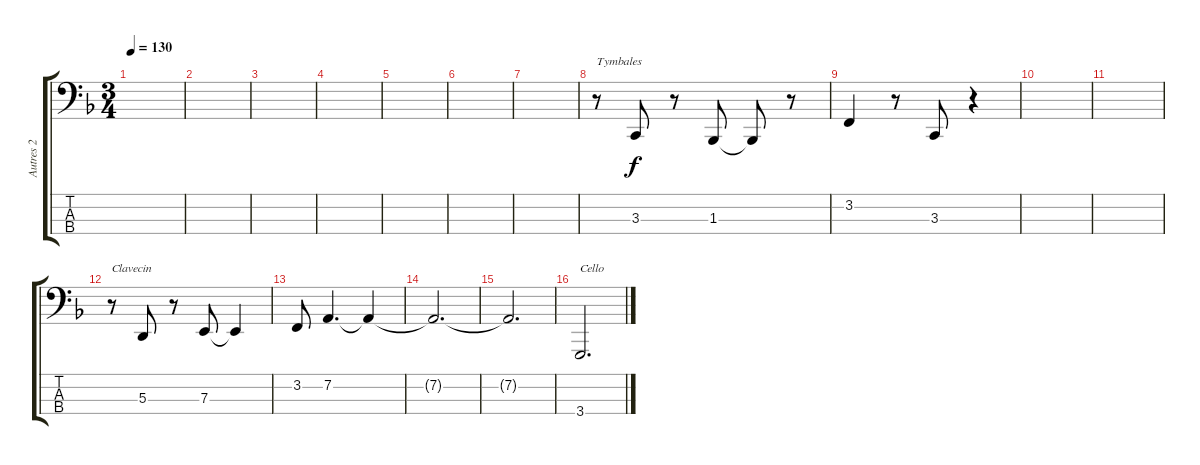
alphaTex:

\track ("Autres 2" "Autres 2") {instrument marimba}
\staff {score tabs}
\tuning (G2 D2 A1 E1) {hide}
\ts (3 4)
\tempo 130
\clef f4
\ks dminor
|
|
|
|
|
|
|
r.8{txt "Tymbales" volume 10 instrument timpani} 3.3.8 r.8 1.3.8 1.3{t}.8 r.8 |
3.2.4 r.8 3.3.8 r.4 |
|
|
r.8{txt "Clavecin" volume 14 instrument harpsichord} 5.3.8 r.8 7.3.8 7.3{t}.4 |
3.2.8 7.2.4{d} 7.2{t}.4 |
7.2{t}.2{d} |
7.2{t}.2{d} |
3.4.2{d txt "Cello" instrument cello}
